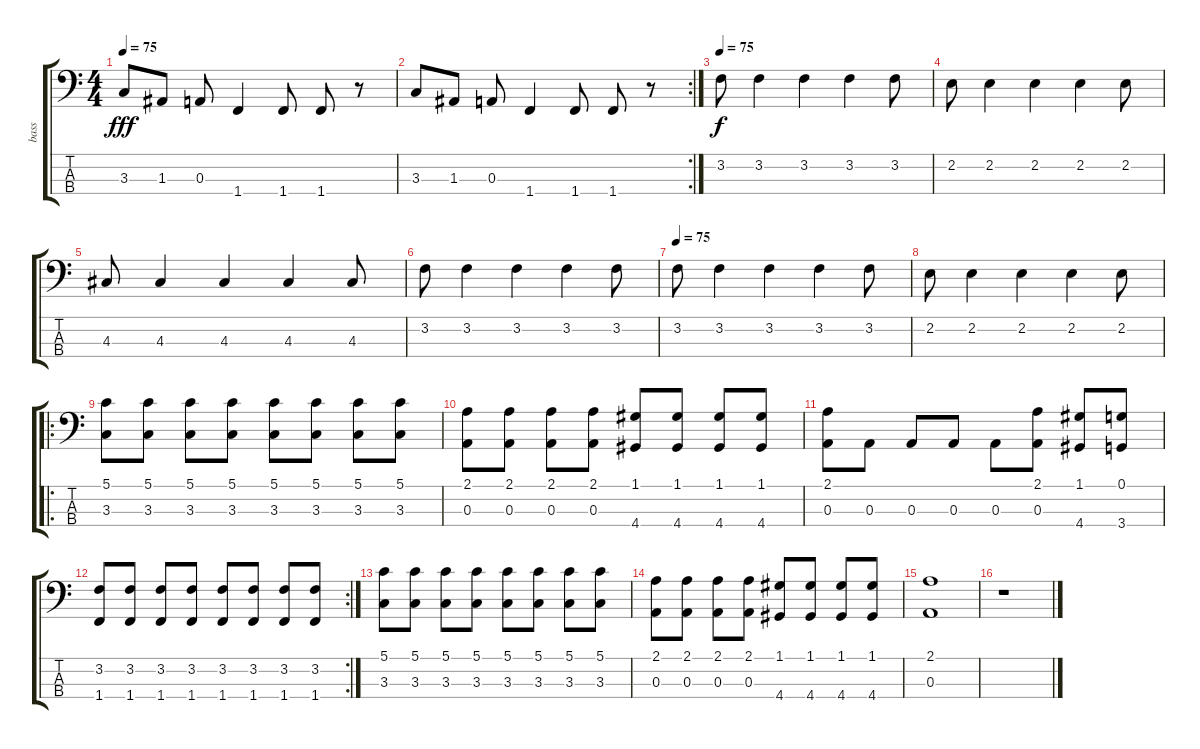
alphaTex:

\track ("bass" "bass") {instrument acousticbass}
\staff {score tabs}
\tuning (G2 D2 A1 E1) {hide}
\ts (4 4)
\tempo 75
\clef f4
\ks c
3.3.8{dy fff} 1.3.8 0.3.8 1.4.4 1.4.8 1.4.8 r.8 |
\rc 2
3.3.8 1.3.8 0.3.8 1.4.4 1.4.8 1.4.8 r.8 |
\tempo 75
3.2.8{dy f} 3.2.4 3.2.4 3.2.4 3.2.8 |
2.2.8 2.2.4 2.2.4 2.2.4 2.2.8 |
4.3.8 4.3.4 4.3.4 4.3.4 4.3.8 |
3.2.8 3.2.4 3.2.4 3.2.4 3.2.8 |
\tempo 75
3.2.8 3.2.4 3.2.4 3.2.4 3.2.8 |
2.2.8 2.2.4 2.2.4 2.2.4 2.2.8 |
\ro
(5.1 3.3).8 (5.1 3.3).8 (5.1 3.3).8 (5.1 3.3).8 (5.1 3.3).8 (5.1 3.3).8 (5.1 3.3).8 (5.1 3.3).8 |
(2.1 0.3).8 (2.1 0.3).8 (2.1 0.3).8 (2.1 0.3).8 (1.1 4.4).8 (1.1 4.4).8 (1.1 4.4).8 (1.1 4.4).8 |
(2.1 0.3).8 0.3.8 0.3.8 0.3.8 0.3.8 (2.1 0.3).8 (1.1 4.4).8 (0.1 3.4).8 |
\rc 2
(3.2 1.4).8 (3.2 1.4).8 (3.2 1.4).8 (3.2 1.4).8 (3.2 1.4).8 (3.2 1.4).8 (3.2 1.4).8 (3.2 1.4).8 |
(5.1 3.3).8 (5.1 3.3).8 (5.1 3.3).8 (5.1 3.3).8 (5.1 3.3).8 (5.1 3.3).8 (5.1 3.3).8 (5.1 3.3).8 |
(2.1 0.3).8 (2.1 0.3).8 (2.1 0.3).8 (2.1 0.3).8 (1.1 4.4).8 (1.1 4.4).8 (1.1 4.4).8 (1.1 4.4).8 |
(2.1 0.3).1 |
r.1
